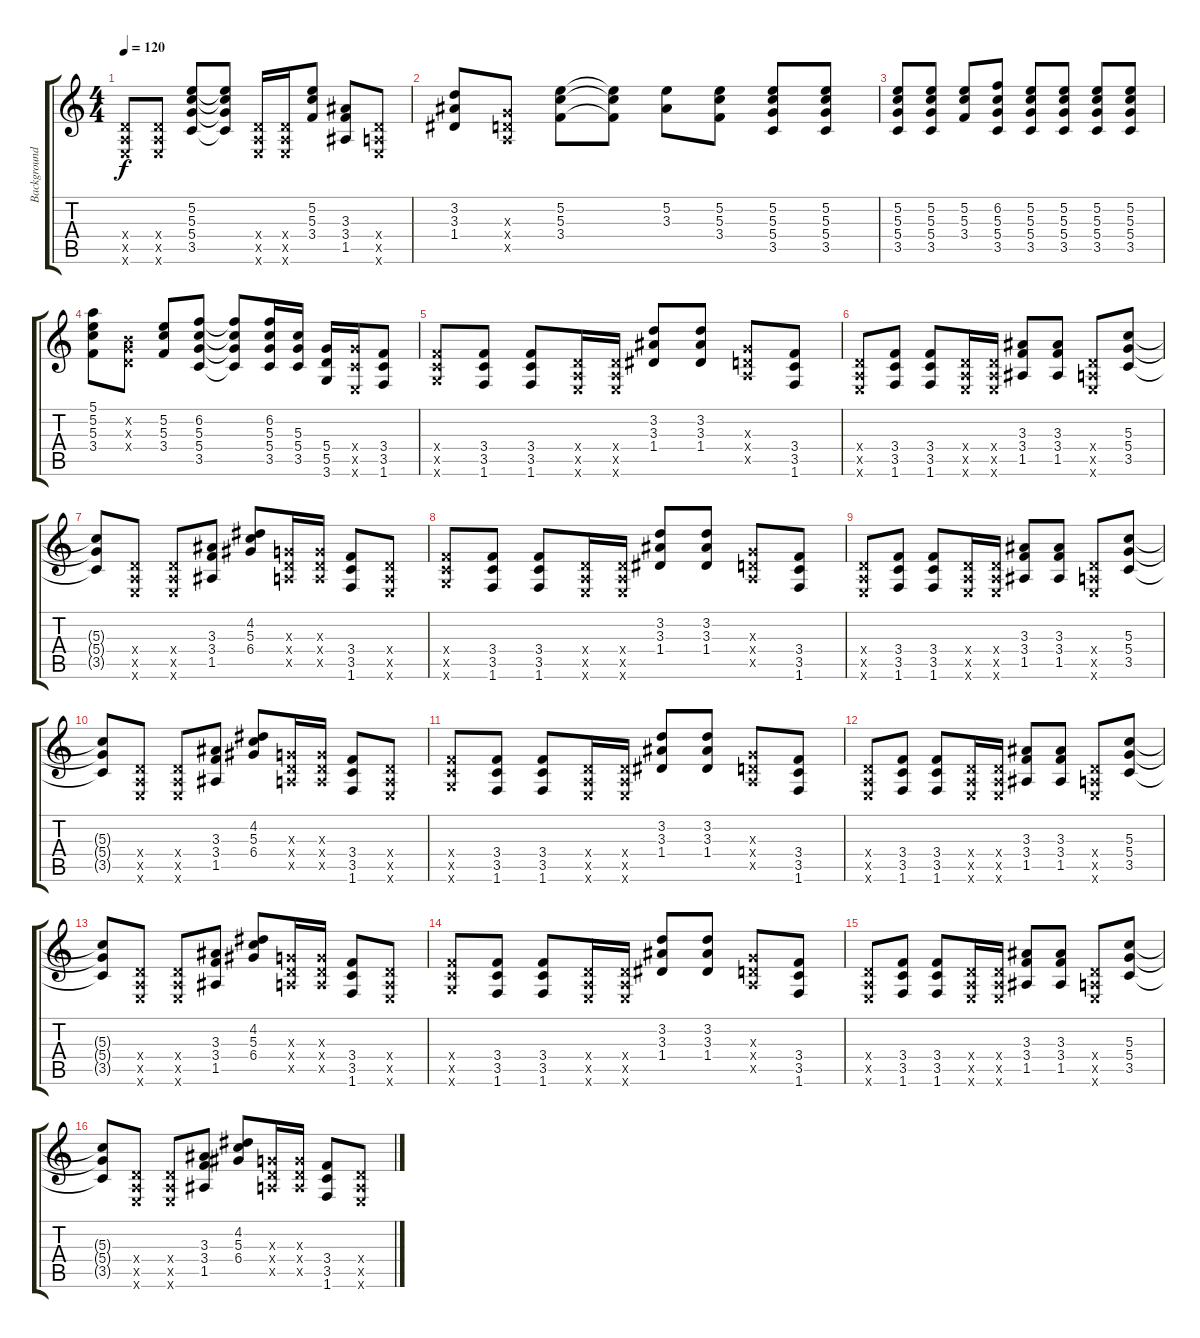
\track ("Background Electric Guitar" "Background") {instrument overdrivenguitar}
\staff {score tabs}
\tuning (E4 B3 G3 D3 A2 E2) {hide}
\ts (4 4)
\tempo 120
\clef g2
\ks c
(0.4{x} 0.5{x} 0.6{x}).8{dy f} (0.4{x} 0.5{x} 0.6{x}).8 (5.2 5.3 5.4 3.5).8 (5.2{t} 5.3{t} 5.4{t} 3.5{t}).8 (0.4{x} 0.5{x} 0.6{x}).16 (0.4{x} 0.5{x} 0.6{x}).16 (5.2 5.3 3.4).8 (3.3 3.4 1.5).8 (0.4{x} 0.5{x} 0.6{x}).8 |
(3.2 3.3 1.4).8 (0.3{x} 0.4{x} 0.5{x}).8 (5.2 5.3 3.4).8 (5.2{t} 5.3{t} 3.4{t}).8 (5.2 3.3).8 (5.2 5.3 3.4).8 (5.2 5.3 5.4 3.5).8 (5.2 5.3 5.4 3.5).8 |
(5.2 5.3 5.4 3.5).8 (5.2 5.3 5.4 3.5).8 (5.2 5.3 3.4).8 (6.2 5.3 5.4 3.5).8 (5.2 5.3 5.4 3.5).8 (5.2 5.3 5.4 3.5).8 (5.2 5.3 5.4 3.5).8 (5.2 5.3 5.4 3.5).8 |
(5.1 5.2 5.3 3.4).8 (0.2{x} 0.3{x} 0.4{x}).8 (5.2 5.3 3.4).8 (6.2 5.3 5.4 3.5).8 (6.2{t} 5.3{t} 5.4{t} 3.5{t}).8 (6.2 5.3 5.4 3.5).16 (5.3 5.4 3.5).16 (5.4 5.5 3.6).16 (5.4{x} 3.5{x} 0.6{x}).16 (3.4 3.5 1.6).8 |
(3.4{x} 3.5{x} 3.6{x}).8{instrument overdrivenguitar} (3.4 3.5 1.6).8 (3.4 3.5 1.6).8 (0.4{x} 0.5{x} 0.6{x}).16 (0.4{x} 0.5{x} 0.6{x}).16 (3.2 3.3 1.4).8 (3.2 3.3 1.4).8 (0.3{x} 0.4{x} 0.5{x}).8 (3.4 3.5 1.6).8 |
(0.4{x} 0.5{x} 0.6{x}).8 (3.4 3.5 1.6).8 (3.4 3.5 1.6).8 (0.4{x} 0.5{x} 0.6{x}).16 (0.4{x} 0.5{x} 0.6{x}).16 (3.3 3.4 1.5).8 (3.3 3.4 1.5).8 (0.4{x} 0.5{x} 0.6{x}).8 (5.3 5.4 3.5).8 |
(5.3{t} 5.4{t} 3.5{t}).8 (0.4{x} 0.5{x} 0.6{x}).8 (0.4{x} 0.5{x} 0.6{x}).8 (3.3 3.4 1.5).8 (4.2 5.3 6.4).8 (0.3{x} 0.4{x} 0.5{x}).16 (0.3{x} 0.4{x} 0.5{x}).16 (3.4 3.5 1.6).8 (0.4{x} 0.5{x} 0.6{x}).8 |
(3.4{x} 3.5{x} 3.6{x}).8 (3.4 3.5 1.6).8 (3.4 3.5 1.6).8 (0.4{x} 0.5{x} 0.6{x}).16 (0.4{x} 0.5{x} 0.6{x}).16 (3.2 3.3 1.4).8 (3.2 3.3 1.4).8 (0.3{x} 0.4{x} 0.5{x}).8 (3.4 3.5 1.6).8 |
(0.4{x} 0.5{x} 0.6{x}).8 (3.4 3.5 1.6).8 (3.4 3.5 1.6).8 (0.4{x} 0.5{x} 0.6{x}).16 (0.4{x} 0.5{x} 0.6{x}).16 (3.3 3.4 1.5).8 (3.3 3.4 1.5).8 (0.4{x} 0.5{x} 0.6{x}).8 (5.3 5.4 3.5).8 |
(5.3{t} 5.4{t} 3.5{t}).8 (0.4{x} 0.5{x} 0.6{x}).8 (0.4{x} 0.5{x} 0.6{x}).8 (3.3 3.4 1.5).8 (4.2 5.3 6.4).8 (0.3{x} 0.4{x} 0.5{x}).16 (0.3{x} 0.4{x} 0.5{x}).16 (3.4 3.5 1.6).8 (0.4{x} 0.5{x} 0.6{x}).8 |
(3.4{x} 3.5{x} 3.6{x}).8 (3.4 3.5 1.6).8 (3.4 3.5 1.6).8 (0.4{x} 0.5{x} 0.6{x}).16 (0.4{x} 0.5{x} 0.6{x}).16 (3.2 3.3 1.4).8 (3.2 3.3 1.4).8 (0.3{x} 0.4{x} 0.5{x}).8 (3.4 3.5 1.6).8 |
(0.4{x} 0.5{x} 0.6{x}).8 (3.4 3.5 1.6).8 (3.4 3.5 1.6).8 (0.4{x} 0.5{x} 0.6{x}).16 (0.4{x} 0.5{x} 0.6{x}).16 (3.3 3.4 1.5).8 (3.3 3.4 1.5).8 (0.4{x} 0.5{x} 0.6{x}).8 (5.3 5.4 3.5).8 |
(5.3{t} 5.4{t} 3.5{t}).8 (0.4{x} 0.5{x} 0.6{x}).8 (0.4{x} 0.5{x} 0.6{x}).8 (3.3 3.4 1.5).8 (4.2 5.3 6.4).8 (0.3{x} 0.4{x} 0.5{x}).16 (0.3{x} 0.4{x} 0.5{x}).16 (3.4 3.5 1.6).8 (0.4{x} 0.5{x} 0.6{x}).8 |
(3.4{x} 3.5{x} 3.6{x}).8 (3.4 3.5 1.6).8 (3.4 3.5 1.6).8 (0.4{x} 0.5{x} 0.6{x}).16 (0.4{x} 0.5{x} 0.6{x}).16 (3.2 3.3 1.4).8 (3.2 3.3 1.4).8 (0.3{x} 0.4{x} 0.5{x}).8 (3.4 3.5 1.6).8 |
(0.4{x} 0.5{x} 0.6{x}).8 (3.4 3.5 1.6).8 (3.4 3.5 1.6).8 (0.4{x} 0.5{x} 0.6{x}).16 (0.4{x} 0.5{x} 0.6{x}).16 (3.3 3.4 1.5).8 (3.3 3.4 1.5).8 (0.4{x} 0.5{x} 0.6{x}).8 (5.3 5.4 3.5).8 |
(5.3{t} 5.4{t} 3.5{t}).8 (0.4{x} 0.5{x} 0.6{x}).8 (0.4{x} 0.5{x} 0.6{x}).8 (3.3 3.4 1.5).8 (4.2 5.3 6.4).8 (0.3{x} 0.4{x} 0.5{x}).16 (0.3{x} 0.4{x} 0.5{x}).16 (3.4 3.5 1.6).8 (0.4{x} 0.5{x} 0.6{x}).8
